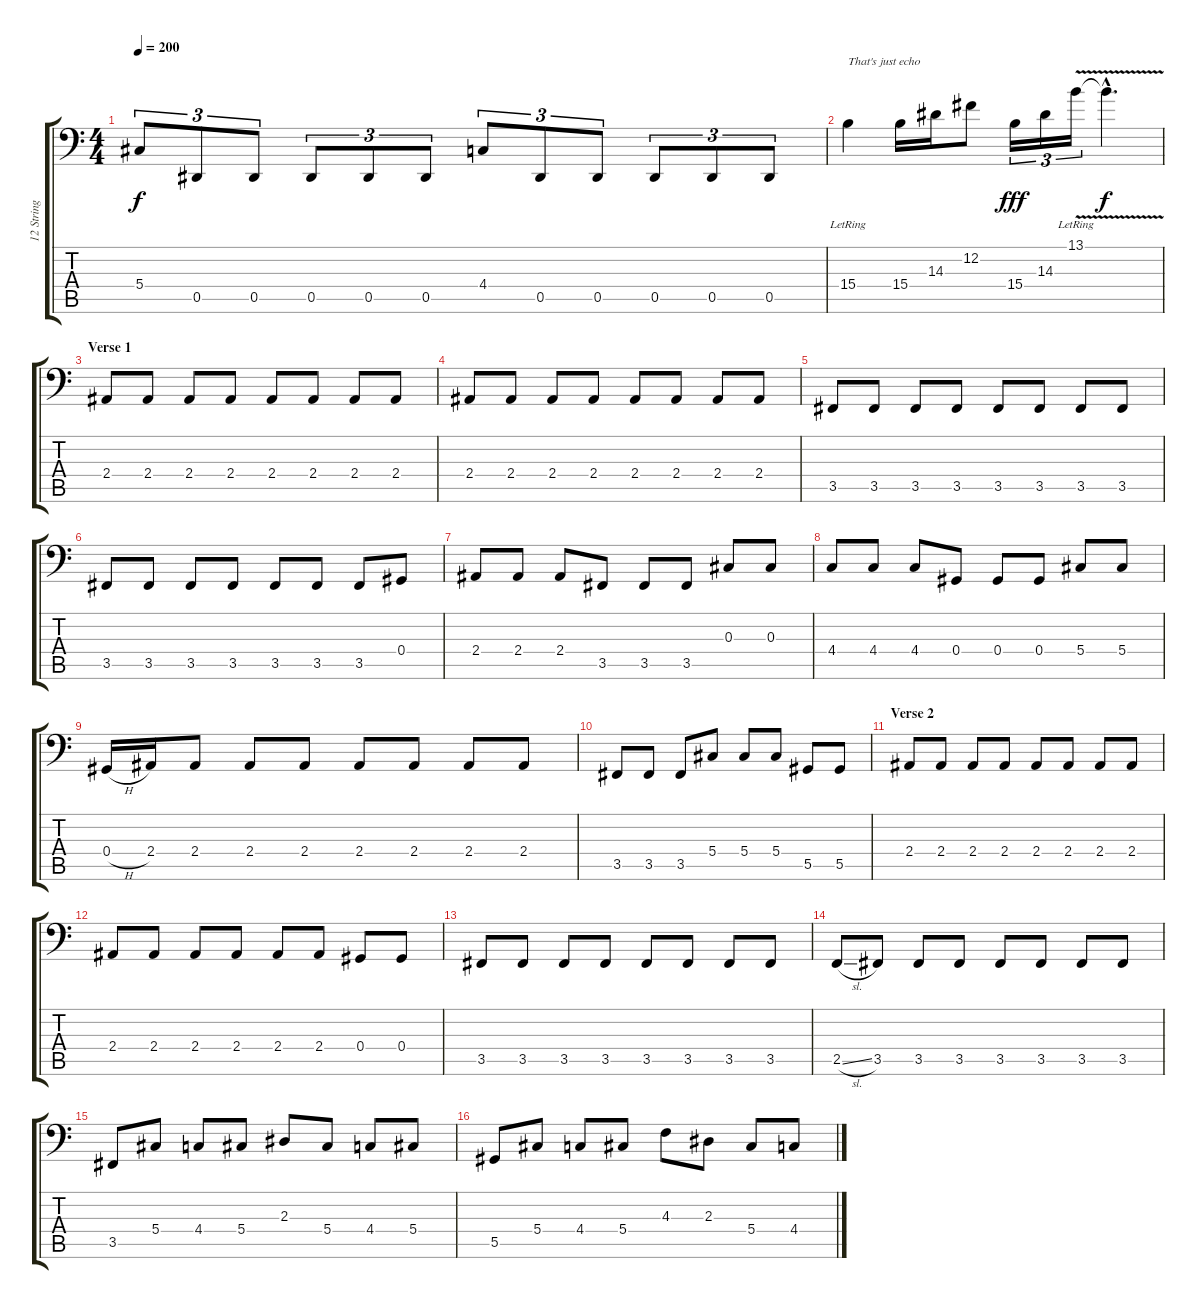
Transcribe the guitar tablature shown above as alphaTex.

\track ("12 String Bass" "12 String ") {instrument electricbassfinger}
\staff {score tabs}
\tuning (Bb2 Gb2 Db2 Ab1 Eb1 Bb0) {hide}
\ts (4 4)
\tempo 200
\clef f4
\ks c
5.4.8{tu (3 2) dy f} 0.5.8{tu (3 2)} 0.5.8{tu (3 2)} 0.5.8{tu (3 2)} 0.5.8{tu (3 2)} 0.5.8{tu (3 2)} 4.4.8{tu (3 2)} 0.5.8{tu (3 2)} 0.5.8{tu (3 2)} 0.5.8{tu (3 2)} 0.5.8{tu (3 2)} 0.5.8{tu (3 2)} |
15.4{lr}.4{txt "That's just echo"} 15.4.16 14.3.16 12.2.8 15.4.16{tu (3 2) dy fff} 14.3.16{tu (3 2)} 13.1{v lr}.16{tu (3 2)} 13.1{hac t}.4{d dy f} |
\section ("" "Verse 1")
2.4.8 2.4.8 2.4.8 2.4.8 2.4.8 2.4.8 2.4.8 2.4.8 |
2.4.8 2.4.8 2.4.8 2.4.8 2.4.8 2.4.8 2.4.8 2.4.8 |
3.5.8 3.5.8 3.5.8 3.5.8 3.5.8 3.5.8 3.5.8 3.5.8 |
3.5.8 3.5.8 3.5.8 3.5.8 3.5.8 3.5.8 3.5.8 0.4.8 |
2.4.8 2.4.8 2.4.8 3.5.8 3.5.8 3.5.8 0.3.8 0.3.8 |
4.4.8 4.4.8 4.4.8 0.4.8 0.4.8 0.4.8 5.4.8 5.4.8 |
0.4{h}.16 2.4.16 2.4.8 2.4.8 2.4.8 2.4.8 2.4.8 2.4.8 2.4.8 |
3.5.8 3.5.8 3.5.8 5.4.8 5.4.8 5.4.8 5.5.8 5.5.8 |
\section ("" "Verse 2")
2.4.8 2.4.8 2.4.8 2.4.8 2.4.8 2.4.8 2.4.8 2.4.8 |
2.4.8 2.4.8 2.4.8 2.4.8 2.4.8 2.4.8 0.4.8 0.4.8 |
3.5.8 3.5.8 3.5.8 3.5.8 3.5.8 3.5.8 3.5.8 3.5.8 |
2.5{sl}.8 3.5.8 3.5.8 3.5.8 3.5.8 3.5.8 3.5.8 3.5.8 |
3.5.8 5.4.8 4.4.8 5.4.8 2.3.8 5.4.8 4.4.8 5.4.8 |
5.5.8 5.4.8 4.4.8 5.4.8 4.3.8 2.3.8 5.4.8 4.4.8
